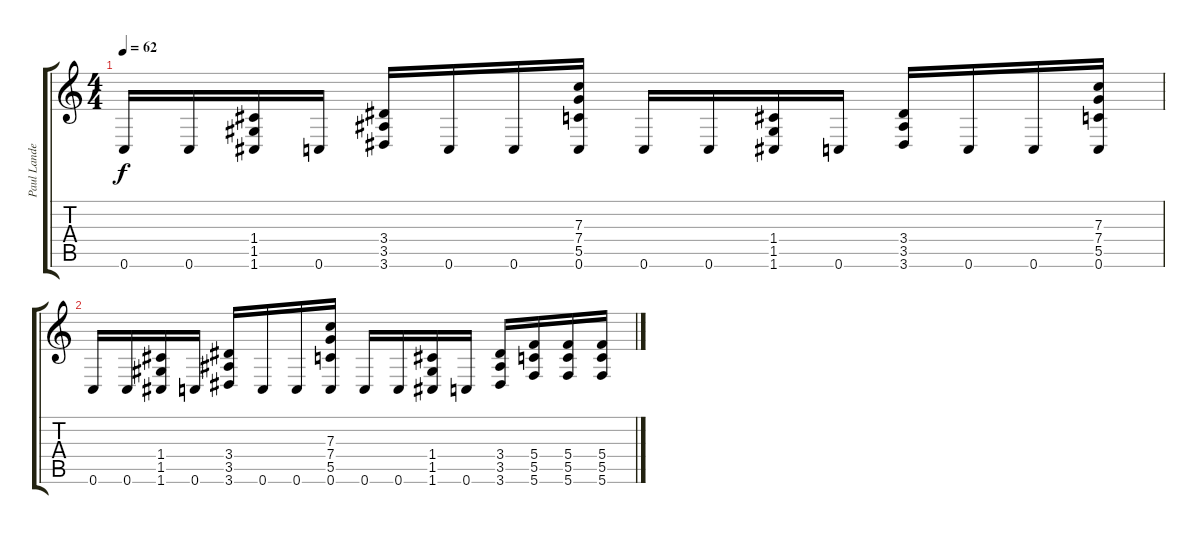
\track ("Paul Landers" "Paul Lande") {instrument acousticguitarsteel}
\staff {score tabs}
\tuning (D4 A3 F3 C3 G2 C2) {hide}
\ts (4 4)
\tempo 62
\clef g2
\ks c
0.6.16{dy f} 0.6.16 (1.4 1.5 1.6).16 0.6.16 (3.4 3.5 3.6).16 0.6.16 0.6.16 (7.3 7.4 5.5 0.6).16 0.6.16 0.6.16 (1.4 1.5 1.6).16 0.6.16 (3.4 3.5 3.6).16 0.6.16 0.6.16 (7.3 7.4 5.5 0.6).16 |
0.6.16 0.6.16 (1.4 1.5 1.6).16 0.6.16 (3.4 3.5 3.6).16 0.6.16 0.6.16 (7.3 7.4 5.5 0.6).16 0.6.16 0.6.16 (1.4 1.5 1.6).16 0.6.16 (3.4 3.5 3.6).16 (5.4 5.5 5.6).16 (5.4 5.5 5.6).16 (5.4 5.5 5.6).16
